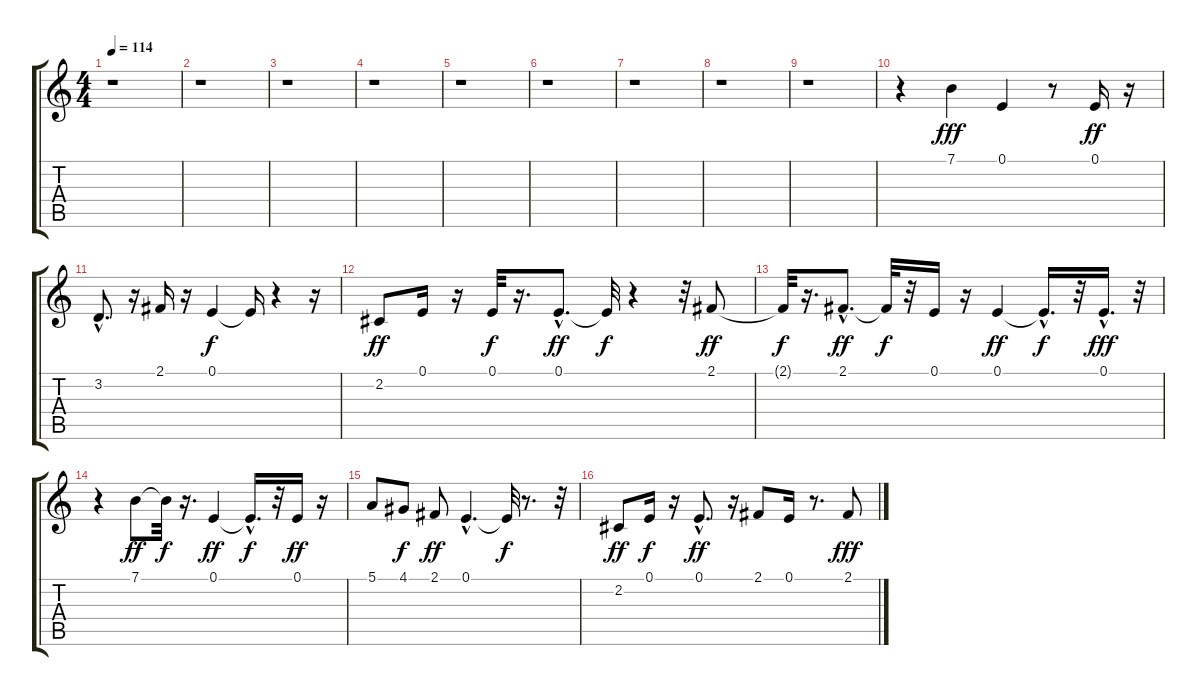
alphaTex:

\track "" {instrument altosax}
\staff {score tabs}
\tuning (E4 B3 G3 D3 A2 E2) {hide}
\ts (4 4)
\tempo 114
\clef g2
\ks c
r.1{dy fff instrument altosax} |
r.1 |
r.1 |
r.1 |
r.1 |
r.1 |
r.1 |
r.1 |
r.1 |
r.4 7.1.4 0.1.4 r.8 0.1.16{dy ff} r.16 |
3.2{hac}.8{d} r.16 2.1.16 r.16 0.1.4{dy f} 0.1{t}.16 r.4 r.16 |
2.2.8{dy ff} 0.1.16 r.16 0.1.32{dy f} r.16{d} 0.1{hac}.8{d dy ff} 0.1{t}.32{dy f} r.4 r.32 2.1.8{dy ff} |
2.1{t}.32{dy f} r.16{d} 2.1{hac}.8{d dy ff} 2.1{t}.32{dy f} r.32 0.1.16 r.16 0.1.4{dy ff} 0.1{hac t}.16{d dy f} r.32 0.1{hac}.16{d dy fff} r.32 |
r.4 7.1.8{dy ff} 7.1{t}.32{dy f} r.16{d} 0.1.4{dy ff} 0.1{hac t}.16{d dy f} r.32 0.1.16{dy ff} r.16 |
5.1.8 4.1.8{dy f} 2.1.8{dy ff} 0.1{hac}.4{d} 0.1{t}.32{dy f} r.8{d} r.32 |
2.2.8{dy ff} 0.1.16{dy f} r.16 0.1{hac}.8{d dy ff} r.16 2.1.8 0.1.16 r.8{d} 2.1.8{dy fff}
